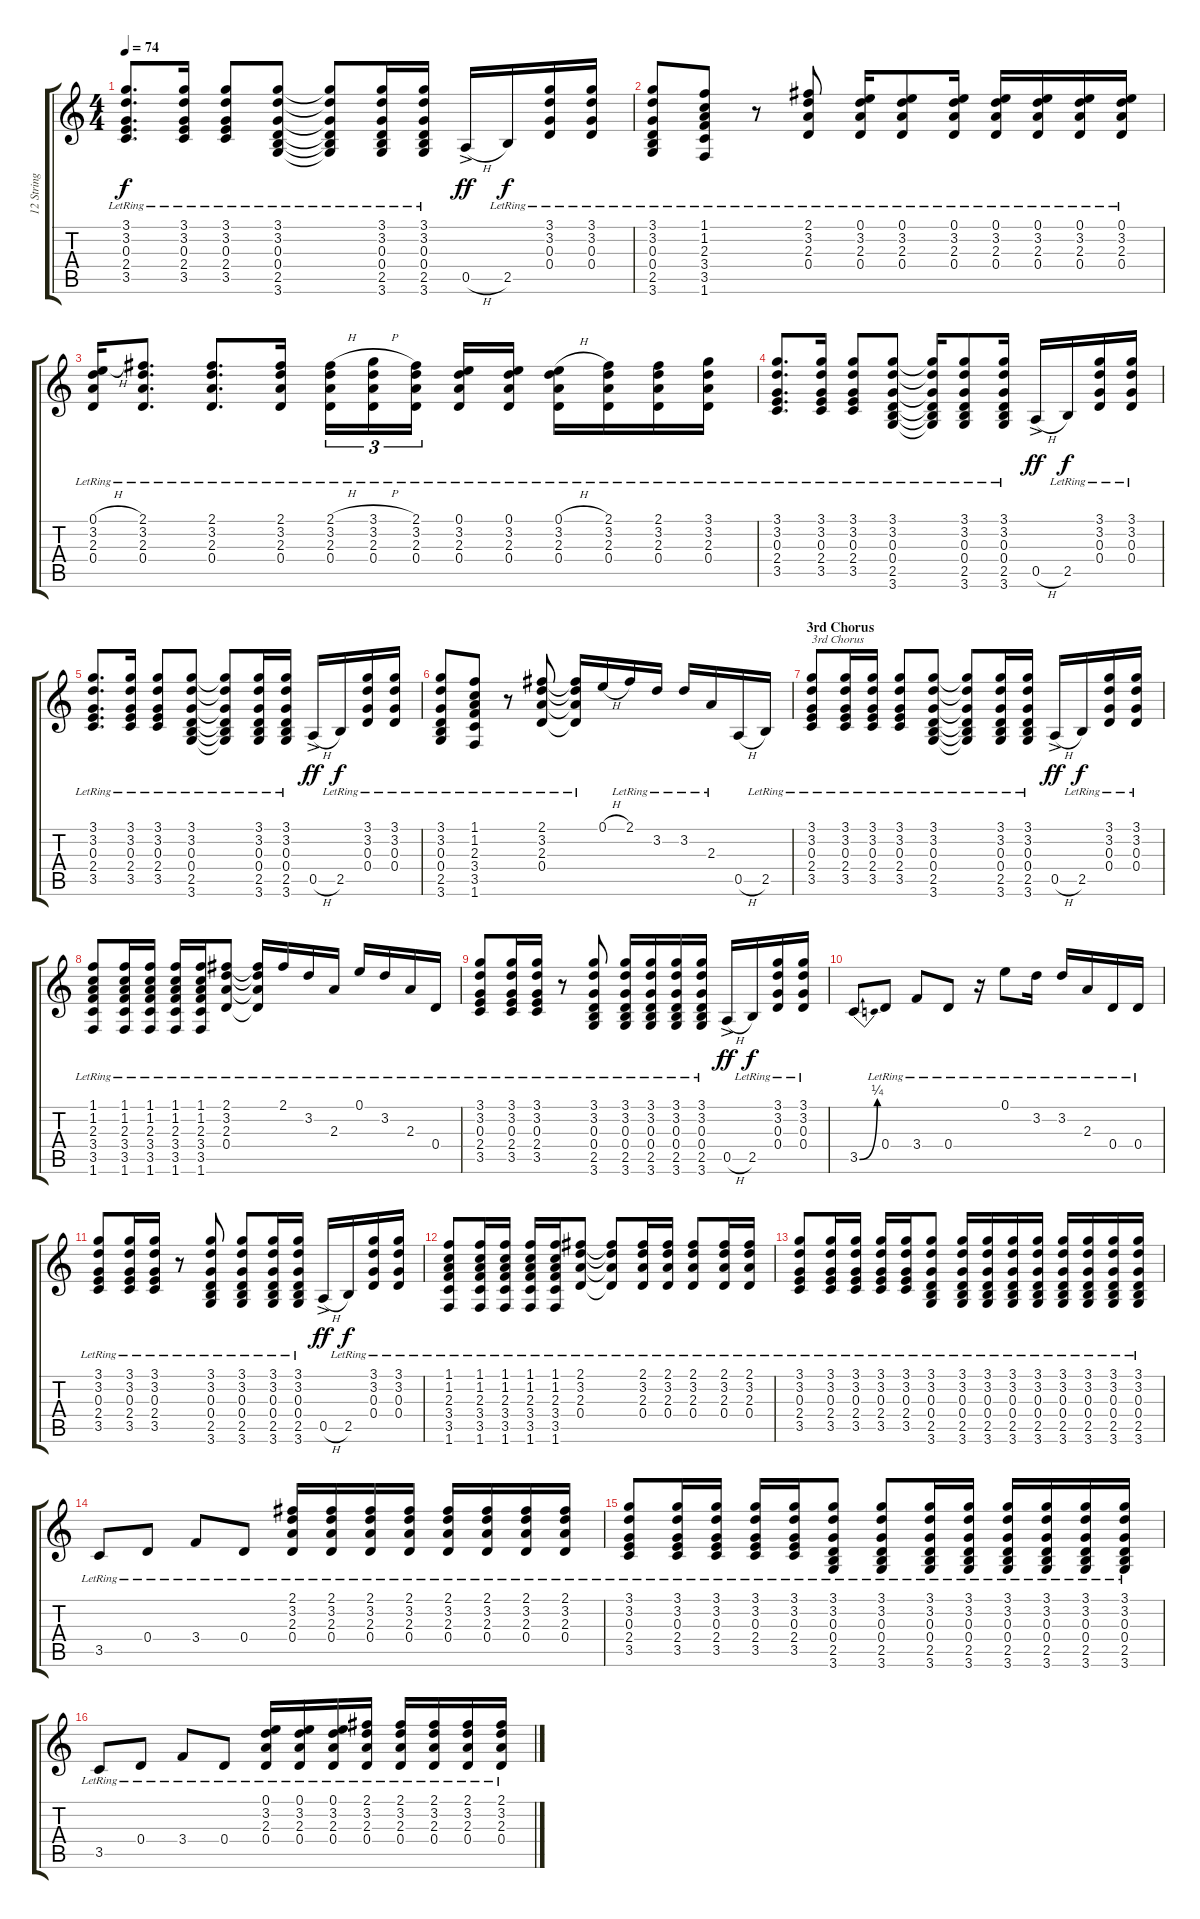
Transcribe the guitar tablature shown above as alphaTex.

\track ("12 String Acoustic" "12 String ") {instrument acousticguitarsteel}
\staff {score tabs}
\tuning (E4 B3 G3 D3 A2 E2) {hide}
\ts (4 4)
\tempo 74
\clef g2
\ks c
(3.1{lr} 3.2{lr} 0.3{lr} 2.4{lr} 3.5{lr}).8{d dy f} (3.1{lr} 3.2{lr} 0.3{lr} 2.4{lr} 3.5{lr}).16 (3.1{lr} 3.2{lr} 0.3{lr} 2.4{lr} 3.5{lr}).8 (3.1{lr} 3.2{lr} 0.3{lr} 0.4{lr} 2.5{lr} 3.6{lr}).8 (3.1{lr t} 3.2{lr t} 0.3{lr t} 0.4{lr t} 2.5{lr t} 3.6{lr t}).8 (3.1{lr} 3.2{lr} 0.3{lr} 0.4{lr} 2.5{lr} 3.6{lr}).16 (3.1{lr} 3.2{lr} 0.3{lr} 0.4{lr} 2.5{lr} 3.6{lr}).16 0.5{h ac}.16{dy ff} 2.5{lr}.16{dy f} (3.1{lr} 3.2{lr} 0.3{lr} 0.4{lr}).16 (3.1{lr} 3.2{lr} 0.3{lr} 0.4{lr}).16 |
(3.1{lr} 3.2{lr} 0.3{lr} 0.4{lr} 2.5{lr} 3.6{lr}).8 (1.1{lr} 1.2{lr} 2.3{lr} 3.4{lr} 3.5{lr} 1.6{lr}).8 r.8 (2.1{lr} 3.2{lr} 2.3{lr} 0.4{lr}).8 (0.1{lr} 3.2{lr} 2.3{lr} 0.4{lr}).16 (0.1{lr} 3.2{lr} 2.3{lr} 0.4{lr}).8 (0.1{lr} 3.2{lr} 2.3{lr} 0.4{lr}).16 (0.1{lr} 3.2{lr} 2.3{lr} 0.4{lr}).16 (0.1{lr} 3.2{lr} 2.3{lr} 0.4{lr}).16 (0.1{lr} 3.2{lr} 2.3{lr} 0.4{lr}).16 (0.1{lr} 3.2{lr} 2.3{lr} 0.4{lr}).16 |
(0.1{h} 3.2{lr} 2.3{lr} 0.4{lr}).16 (2.1{lr} 3.2{lr} 2.3{lr} 0.4{lr}).8{d} (2.1{lr} 3.2{lr} 2.3{lr} 0.4{lr}).8{d} (2.1{lr} 3.2{lr} 2.3{lr} 0.4{lr}).16 (2.1{h} 3.2{lr} 2.3{lr} 0.4{lr}).16{tu (3 2)} (3.1{h} 3.2{lr} 2.3{lr} 0.4{lr}).16{tu (3 2)} (2.1{lr} 3.2{lr} 2.3{lr} 0.4{lr}).16{tu (3 2)} (0.1{lr} 3.2{lr} 2.3{lr} 0.4{lr}).16 (0.1{lr} 3.2{lr} 2.3{lr} 0.4{lr}).16 (0.1{h} 3.2{lr} 2.3{lr} 0.4{lr}).16 (2.1{lr} 3.2{lr} 2.3{lr} 0.4{lr}).16 (2.1{lr} 3.2{lr} 2.3{lr} 0.4{lr}).16 (3.1{lr} 3.2{lr} 2.3{lr} 0.4{lr}).16 |
(3.1{lr} 3.2{lr} 0.3{lr} 2.4{lr} 3.5{lr}).8{d} (3.1{lr} 3.2{lr} 0.3{lr} 2.4{lr} 3.5{lr}).16 (3.1{lr} 3.2{lr} 0.3{lr} 2.4{lr} 3.5{lr}).8 (3.1{lr} 3.2{lr} 0.3{lr} 0.4{lr} 2.5{lr} 3.6{lr}).8 (3.1{lr t} 3.2{lr t} 0.3{lr t} 0.4{lr t} 2.5{lr t} 3.6{lr t}).16 (3.1{lr} 3.2{lr} 0.3{lr} 0.4{lr} 2.5{lr} 3.6{lr}).8 (3.1{lr} 3.2{lr} 0.3{lr} 0.4{lr} 2.5{lr} 3.6{lr}).16 0.5{h ac}.16{dy ff} 2.5{lr}.16{dy f} (3.1{lr} 3.2{lr} 0.3{lr} 0.4{lr}).16 (3.1{lr} 3.2{lr} 0.3{lr} 0.4{lr}).16 |
(3.1{lr} 3.2{lr} 0.3{lr} 2.4{lr} 3.5{lr}).8{d} (3.1{lr} 3.2{lr} 0.3{lr} 2.4{lr} 3.5{lr}).16 (3.1{lr} 3.2{lr} 0.3{lr} 2.4{lr} 3.5{lr}).8 (3.1{lr} 3.2{lr} 0.3{lr} 0.4{lr} 2.5{lr} 3.6{lr}).8 (3.1{lr t} 3.2{lr t} 0.3{lr t} 0.4{lr t} 2.5{lr t} 3.6{lr t}).8 (3.1{lr} 3.2{lr} 0.3{lr} 0.4{lr} 2.5{lr} 3.6{lr}).16 (3.1{lr} 3.2{lr} 0.3{lr} 0.4{lr} 2.5{lr} 3.6{lr}).16 0.5{h ac}.16{dy ff} 2.5{lr}.16{dy f} (3.1{lr} 3.2{lr} 0.3{lr} 0.4{lr}).16 (3.1{lr} 3.2{lr} 0.3{lr} 0.4{lr}).16 |
(3.1{lr} 3.2{lr} 0.3{lr} 0.4{lr} 2.5{lr} 3.6{lr}).8 (1.1{lr} 1.2{lr} 2.3{lr} 3.4{lr} 3.5{lr} 1.6{lr}).8 r.8 (2.1{lr} 3.2{lr} 2.3{lr} 0.4{lr}).8 (2.1{lr t} 3.2{lr t} 2.3{lr t} 0.4{lr t}).16 0.1{h}.16 2.1{lr}.16 3.2{lr}.16 3.2{lr}.16 2.3{lr}.16 0.5{h}.16 2.5{lr}.16 |
\section ("" "3rd Chorus")
(3.1{lr} 3.2{lr} 0.3{lr} 2.4{lr} 3.5{lr}).8{txt "3rd Chorus"} (3.1{lr} 3.2{lr} 0.3{lr} 2.4{lr} 3.5{lr}).16 (3.1{lr} 3.2{lr} 0.3{lr} 2.4{lr} 3.5{lr}).16 (3.1{lr} 3.2{lr} 0.3{lr} 2.4{lr} 3.5{lr}).8 (3.1{lr} 3.2{lr} 0.3{lr} 0.4{lr} 2.5{lr} 3.6{lr}).8 (3.1{lr t} 3.2{lr t} 0.3{lr t} 0.4{lr t} 2.5{lr t} 3.6{lr t}).8 (3.1{lr} 3.2{lr} 0.3{lr} 0.4{lr} 2.5{lr} 3.6{lr}).16 (3.1{lr} 3.2{lr} 0.3{lr} 0.4{lr} 2.5{lr} 3.6{lr}).16 0.5{h ac}.16{dy ff} 2.5{lr}.16{dy f} (3.1{lr} 3.2{lr} 0.3{lr} 0.4{lr}).16 (3.1{lr} 3.2{lr} 0.3{lr} 0.4{lr}).16 |
(1.1{lr} 1.2{lr} 2.3{lr} 3.4{lr} 3.5{lr} 1.6{lr}).8 (1.1{lr} 1.2{lr} 2.3{lr} 3.4{lr} 3.5{lr} 1.6{lr}).16 (1.1{lr} 1.2{lr} 2.3{lr} 3.4{lr} 3.5{lr} 1.6{lr}).16 (1.1{lr} 1.2{lr} 2.3{lr} 3.4{lr} 3.5{lr} 1.6{lr}).16 (1.1{lr} 1.2{lr} 2.3{lr} 3.4{lr} 3.5{lr} 1.6{lr}).16 (2.1{lr} 3.2{lr} 2.3{lr} 0.4{lr}).8 (2.1{lr t} 3.2{lr t} 2.3{lr t} 0.4{lr t}).16 2.1{lr}.16 3.2{lr}.16 2.3{lr}.16 0.1{lr}.16 3.2{lr}.16 2.3{lr}.16 0.4{lr}.16 |
(3.1{lr} 3.2{lr} 0.3{lr} 2.4{lr} 3.5{lr}).8 (3.1{lr} 3.2{lr} 0.3{lr} 2.4{lr} 3.5{lr}).16 (3.1{lr} 3.2{lr} 0.3{lr} 2.4{lr} 3.5{lr}).16 r.8 (3.1{lr} 3.2{lr} 0.3{lr} 0.4{lr} 2.5{lr} 3.6{lr}).8 (3.1{lr} 3.2{lr} 0.3{lr} 0.4{lr} 2.5{lr} 3.6{lr}).16 (3.1{lr} 3.2{lr} 0.3{lr} 0.4{lr} 2.5{lr} 3.6{lr}).16 (3.1{lr} 3.2{lr} 0.3{lr} 0.4{lr} 2.5{lr} 3.6{lr}).16 (3.1{lr} 3.2{lr} 0.3{lr} 0.4{lr} 2.5{lr} 3.6{lr}).16 0.5{h ac}.16{dy ff} 2.5{lr}.16{dy f} (3.1{lr} 3.2{lr} 0.3{lr} 0.4{lr}).16 (3.1{lr} 3.2{lr} 0.3{lr} 0.4{lr}).16 |
3.5{be (bend 0 0 60 1)}.8 0.4{lr}.8 3.4{lr}.8 0.4{lr}.8 r.16 0.1{lr}.8 3.2{lr}.16 3.2{lr}.16 2.3{lr}.16 0.4{lr}.16 0.4{lr}.16 |
(3.1{lr} 3.2{lr} 0.3{lr} 2.4{lr} 3.5{lr}).8 (3.1{lr} 3.2{lr} 0.3{lr} 2.4{lr} 3.5{lr}).16 (3.1{lr} 3.2{lr} 0.3{lr} 2.4{lr} 3.5{lr}).16 r.8 (3.1{lr} 3.2{lr} 0.3{lr} 0.4{lr} 2.5{lr} 3.6{lr}).8 (3.1{lr} 3.2{lr} 0.3{lr} 0.4{lr} 2.5{lr} 3.6{lr}).8 (3.1{lr} 3.2{lr} 0.3{lr} 0.4{lr} 2.5{lr} 3.6{lr}).16 (3.1{lr} 3.2{lr} 0.3{lr} 0.4{lr} 2.5{lr} 3.6{lr}).16 0.5{h ac}.16{dy ff} 2.5{lr}.16{dy f} (3.1{lr} 3.2{lr} 0.3{lr} 0.4{lr}).16 (3.1{lr} 3.2{lr} 0.3{lr} 0.4{lr}).16 |
(1.1{lr} 1.2{lr} 2.3{lr} 3.4{lr} 3.5{lr} 1.6{lr}).8 (1.1{lr} 1.2{lr} 2.3{lr} 3.4{lr} 3.5{lr} 1.6{lr}).16 (1.1{lr} 1.2{lr} 2.3{lr} 3.4{lr} 3.5{lr} 1.6{lr}).16 (1.1{lr} 1.2{lr} 2.3{lr} 3.4{lr} 3.5{lr} 1.6{lr}).16 (1.1{lr} 1.2{lr} 2.3{lr} 3.4{lr} 3.5{lr} 1.6{lr}).16 (2.1{lr} 3.2{lr} 2.3{lr} 0.4{lr}).8 (2.1{lr t} 3.2{lr t} 2.3{lr t} 0.4{lr t}).8 (2.1{lr} 3.2{lr} 2.3{lr} 0.4{lr}).16 (2.1{lr} 3.2{lr} 2.3{lr} 0.4{lr}).16 (2.1{lr} 3.2{lr} 2.3{lr} 0.4{lr}).8 (2.1{lr} 3.2{lr} 2.3{lr} 0.4{lr}).16 (2.1{lr} 3.2{lr} 2.3{lr} 0.4{lr}).16 |
(3.1{lr} 3.2{lr} 0.3{lr} 2.4{lr} 3.5{lr}).8 (3.1{lr} 3.2{lr} 0.3{lr} 2.4{lr} 3.5{lr}).16 (3.1{lr} 3.2{lr} 0.3{lr} 2.4{lr} 3.5{lr}).16 (3.1{lr} 3.2{lr} 0.3{lr} 2.4{lr} 3.5{lr}).16 (3.1{lr} 3.2{lr} 0.3{lr} 2.4{lr} 3.5{lr}).16 (3.1{lr} 3.2{lr} 0.3{lr} 0.4{lr} 2.5{lr} 3.6{lr}).8 (3.1{lr} 3.2{lr} 0.3{lr} 0.4{lr} 2.5{lr} 3.6{lr}).16 (3.1{lr} 3.2{lr} 0.3{lr} 0.4{lr} 2.5{lr} 3.6{lr}).16 (3.1{lr} 3.2{lr} 0.3{lr} 0.4{lr} 2.5{lr} 3.6{lr}).16 (3.1{lr} 3.2{lr} 0.3{lr} 0.4{lr} 2.5{lr} 3.6{lr}).16 (3.1{lr} 3.2{lr} 0.3{lr} 0.4{lr} 2.5{lr} 3.6{lr}).16 (3.1{lr} 3.2{lr} 0.3{lr} 0.4{lr} 2.5{lr} 3.6{lr}).16 (3.1{lr} 3.2{lr} 0.3{lr} 0.4{lr} 2.5{lr} 3.6{lr}).16 (3.1{lr} 3.2{lr} 0.3{lr} 0.4{lr} 2.5{lr} 3.6{lr}).16 |
3.5{lr}.8 0.4{lr}.8 3.4{lr}.8 0.4{lr}.8 (2.1{lr} 3.2{lr} 2.3{lr} 0.4{lr}).16 (2.1{lr} 3.2{lr} 2.3{lr} 0.4{lr}).16 (2.1{lr} 3.2{lr} 2.3{lr} 0.4{lr}).16 (2.1{lr} 3.2{lr} 2.3{lr} 0.4{lr}).16 (2.1{lr} 3.2{lr} 2.3{lr} 0.4{lr}).16 (2.1{lr} 3.2{lr} 2.3{lr} 0.4{lr}).16 (2.1{lr} 3.2{lr} 2.3{lr} 0.4{lr}).16 (2.1{lr} 3.2{lr} 2.3{lr} 0.4{lr}).16 |
(3.1{lr} 3.2{lr} 0.3{lr} 2.4{lr} 3.5{lr}).8 (3.1{lr} 3.2{lr} 0.3{lr} 2.4{lr} 3.5{lr}).16 (3.1{lr} 3.2{lr} 0.3{lr} 2.4{lr} 3.5{lr}).16 (3.1{lr} 3.2{lr} 0.3{lr} 2.4{lr} 3.5{lr}).16 (3.1{lr} 3.2{lr} 0.3{lr} 2.4{lr} 3.5{lr}).16 (3.1{lr} 3.2{lr} 0.3{lr} 0.4{lr} 2.5{lr} 3.6{lr}).8 (3.1{lr} 3.2{lr} 0.3{lr} 0.4{lr} 2.5{lr} 3.6{lr}).8 (3.1{lr} 3.2{lr} 0.3{lr} 0.4{lr} 2.5{lr} 3.6{lr}).16 (3.1{lr} 3.2{lr} 0.3{lr} 0.4{lr} 2.5{lr} 3.6{lr}).16 (3.1{lr} 3.2{lr} 0.3{lr} 0.4{lr} 2.5{lr} 3.6{lr}).16 (3.1{lr} 3.2{lr} 0.3{lr} 0.4{lr} 2.5{lr} 3.6{lr}).16 (3.1{lr} 3.2{lr} 0.3{lr} 0.4{lr} 2.5{lr} 3.6{lr}).16 (3.1{lr} 3.2{lr} 0.3{lr} 0.4{lr} 2.5{lr} 3.6{lr}).16 |
3.5{lr}.8 0.4{lr}.8 3.4{lr}.8 0.4{lr}.8 (0.1{lr} 3.2{lr} 2.3{lr} 0.4{lr}).16 (0.1{lr} 3.2{lr} 2.3{lr} 0.4{lr}).16 (0.1{lr} 3.2{lr} 2.3{lr} 0.4{lr}).16 (2.1{lr} 3.2{lr} 2.3{lr} 0.4{lr}).16 (2.1{lr} 3.2{lr} 2.3{lr} 0.4{lr}).16 (2.1{lr} 3.2{lr} 2.3{lr} 0.4{lr}).16 (2.1{lr} 3.2{lr} 2.3{lr} 0.4{lr}).16 (2.1{lr} 3.2{lr} 2.3{lr} 0.4{lr}).16
